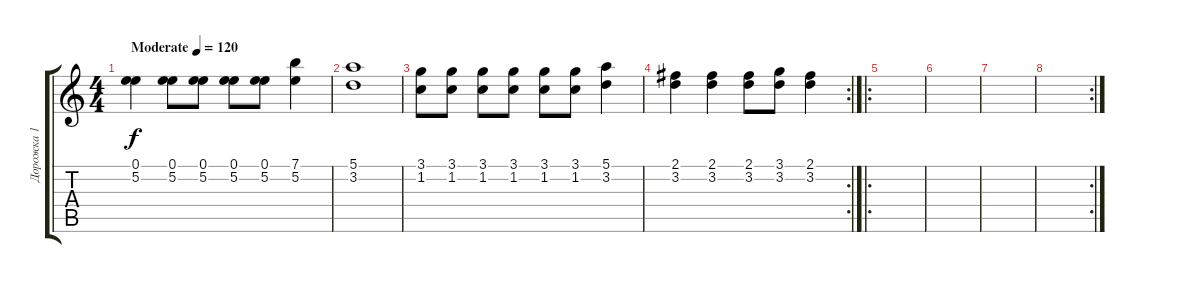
\track ("Дорожка 1" "Дорожка 1") {instrument acousticguitarsteel}
\staff {score tabs}
\tuning (E4 B3 G3 D3 A2 E2) {hide}
\ts (4 4)
\tempo (120 "Moderate")
\clef g2
\ks c
(0.1 5.2).4{dy f instrument acousticguitarsteel} (0.1 5.2).8 (0.1 5.2).8 (0.1 5.2).8 (0.1 5.2).8 (7.1 5.2).4 |
(5.1 3.2).1 |
(3.1 1.2).8 (3.1 1.2).8 (3.1 1.2).8 (3.1 1.2).8 (3.1 1.2).8 (3.1 1.2).8 (5.1 3.2).4 |
\rc 2
(2.1 3.2).4 (2.1 3.2).4 (2.1 3.2).8 (3.1 3.2).8 (2.1 3.2).4 |
\ro
|
|
|
\rc 2
